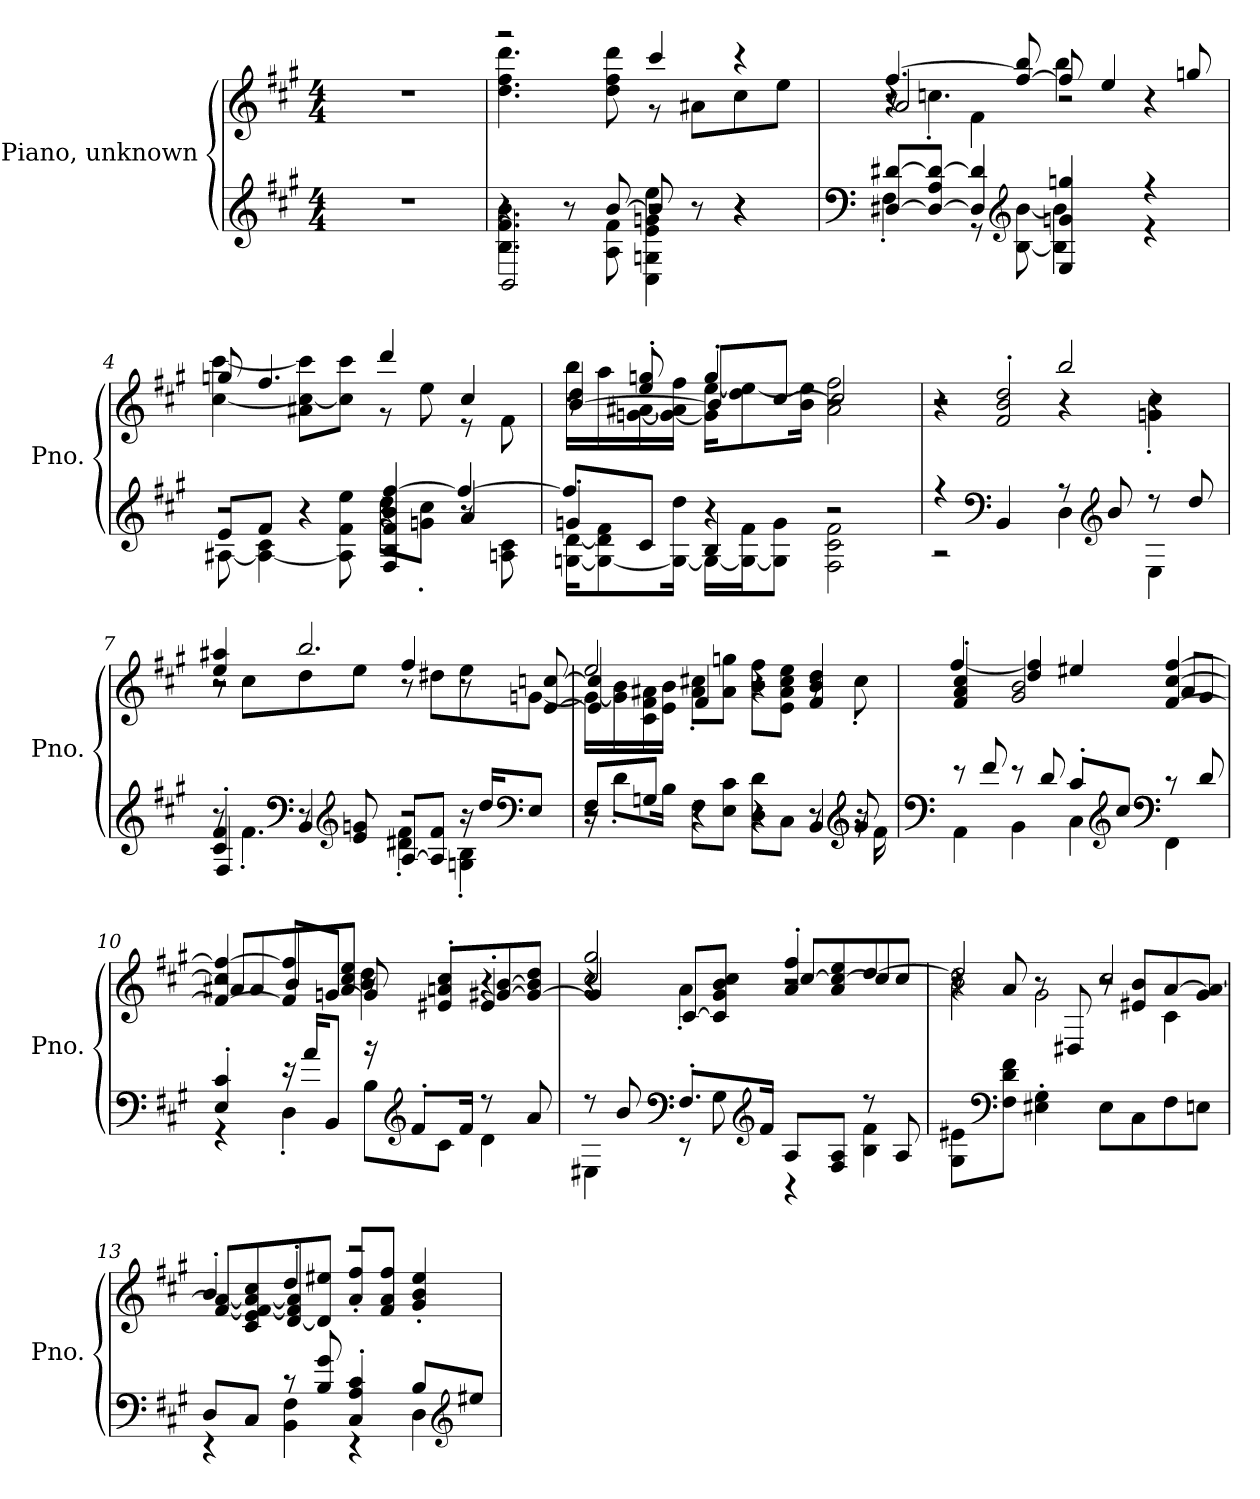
**kern	**kern
*part1	*part1
*staff2	*staff1
*I"Piano, unknown	*
*I'Pno.	*
*clefG2	*clefG2
*k[f#c#g#]	*k[f#c#g#]
*M4/4	*M4/4
*MM120	*MM120
=1	=1
1r	1r
=2	=2
*^	*^
*	*^	*	*
4r	4.B\ 4.f#\ 4.b\	2BB/	2r	4.dd\ 4.ff#\ 4.ddd\
8r	.	.	.	.
[8b/	8A\ 8f#\	.	.	8dd\ 8ff#\ 8ddd\
8b/]	4C#\ 4Gn\ 4e\ 4gn\ 4ee\	2r	4ccc#/	8r
8r	.	.	.	8a#X\L
4r	4r	.	4r	8cc#\
.	.	.	.	8ee\J
*v	*v	*v	*	*
*	*v	*v
=3	=3
*clefF4	*
*^	*^
*	*	*	*^
*	*	*	*	*^
[8D#X/ [8d#X/L	4F#'\	[4.ff#/	8r	2a/	4r
8D#/_ 8A/ 8d#/_J	.	.	4.ccn'\	.	.
4D#/] 4d#/]	8r	.	.	.	4f#\
*clefG2	*	*	*	*	*
.	[8B\ [8b\	8ff#/_ 8bb/	.	.	.
4E/ 4gn/ 4ggn/	4B\] 4b\]	8ff#/]	4bb\	2r	2r
.	.	4ee/	.	.	.
4r	4r	.	4r	.	.
.	.	8ggn/	.	.	.
*	*	*	*v	*v	*v
!!LO:LB:g=z
=4	=4	=4	=4
*	*^	*	*
2r	[8A#X\	8e/L	8ggn/	[4cc#\ [4ccc#\
.	4A#\_ 4c#\	8f#/J	4.ff#/	.
.	.	4r	.	8a#X\ 8cc#\_ 8ccc#\]L
.	8A#\] 8f#\ 8ee\	.	.	8cc#\] 8ccc#\J
4r	8dd\L	4F#/ 4B/ 4f#/ 4b/ [4ff#/	4ddd/	8r
.	8gn\' 8cc#\'J	.	.	8ee\
4a/	8r	4ff#/_	4cc#/	8r
.	8An\ 8c#\	.	.	8f#\
=5	=5	=5	=5	=5
*	*	*	*	*^
4gn'/	[16Gn\ [16d\KL	8ff#/L]	8r	16bb\LL	[4b/ 4dd/
.	8G\_ 8d\] 8f#\	.	.	16aa\	.
.	.	8c#/J	8ee/' 8ggn/'	[16gn\ [16a#X\	.
.	16G\_ 16dd\Jk	.	.	16g\_ 16a#\] 16ff#\JJ	.
4r	16G\LL_	4B/	4gg'/	16g\] [16ee\KL	8b/L]
.	16G\_ 16f#\J	.	.	8dd\ 8ee\_	.
.	8G\] 8g\J	.	.	.	[8cc#/J
.	.	.	.	16b\ 16ee\]Jk	.
2r	2F#\ 2c#\ 2f#\	2r	2r	2a#\ 2ff#\	2cc#/]
*	*v	*v	*	*	*
=6	=6	=6	=6	=6
4r	2r	2r	2r	4r
*clefF4	*	*	*	*
4BB/	.	.	.	2f#/' 2b/' 2dd/'
8r	4D\	2bb/	4r	.
*clefG2	*	*	*	*
8b/	.	.	.	.
8r	4E\	.	4gn\' 4cc#\'	4r
8dd/	.	.	.	.
!!LO:LB:g=z	!!	!!
=7	=7	=7	=7	=7
*	*^	*	*	*
4c#/' 4f#/'	8r	4F#/	4ee/ 4aa#X/	8r	2r
.	4.f#'\	.	.	8cc#\L	.
*clefF4	*	*	*	*	*
8r	.	4BB/	2.bb/	8dd\	.
*clefG2	*	*	*	*	*
8e/ 8gn/	.	.	.	8ee\J	.
[8A/L	4d#X\' 4f#\'	2r	.	8r	4ff#/
8A/] 8f#/J	.	.	.	8dd#X\L	.
16r	4Gn\' 4B\'	.	.	8ee\	8r
16dd/KL	.	.	.	.	.
*clefF4	*	*	*	*	*
8E/J	.	.	.	[8gn\J	[8e/ [8ccn/
=8	=8	=8	=8	=8	=8
2r	16r	8F#/L	2ee/	16g\LL_	4e/] 4cc/]
.	8d'\L	.	.	16g\] 16b\	.
.	.	8Gn/J	.	16c#\ 16f#\ 16a#X\	.
.	16B\Jk	.	.	16e\ 16b\JJ	.
.	8F#\L	4r	.	8a#\' 8cc#X\'L	4f#/
.	8E\ 8c#\J	.	.	8a#\ 8ggn\J	.
4r	8D\ 8d\L	4r	4r	8b\ 8ff#\L	2r
.	8C#\J	.	.	8e\ 8a#\ 8cc#\ 8ee\J	.
8r	8r	4BB/	4f#/ 4b/ 4dd/	8r	.
*clefG2	*	*	*	*	*
8g#/	16r	.	.	8cc#'\	.
.	16f#\	.	.	.	.
*v	*v	*v	*	*	*
*	*v	*v	*v
!!LO:LB:g=z
=9	=9
*clefF4	*
*^	*^
8r	4AA\	4f#/' 4a/' 4cc#/'	[4ff#/
8f#/	.	.	.
8r	4BB\	2g#/ 2b/	4dd/ 4ff#/]
8d/	.	.	.
8c#'/L	4C#\	.	4ee#X/
*clefG2	*	*	*
8cc#/J	.	.	.
*clefF4	*	*	*
8r	4FF#\	[4f#/ [4cc#/ [4ff#/	8a/L
8d/	.	.	8g#/J
=10	=10	=10	=10
*	*	*	*^
4E/' 4c#/'	4r	4f#/_ 4cc#/] 4ff#/_	2r	8a#X/L
.	.	.	.	8a#/
16r	4D'\	8f#/] 8ff#/]L	.	8b/
16a/KL	.	.	.	.
8BB/J	.	[8gn/J	.	8a#/ 8cc#/ 8ee/J
16r	8B\L	8g/]	4b\ 4dd\	8r
*clefG2	*	*	*	*
8f#'/L	.	.	.	.
.	8c#\J	8r	.	8e#X/' 8an/' 8cc#/'L
16f#/Jk	.	.	.	.
8r	4d\	4e#'/	4r	[8g#X/ [8b/
8a/	.	.	.	8g#/_ 8b/] 8dd/J
!!LO:LB:g=z	!!	!!
=11	=11	=11	=11	=11
8r	4E#X\	2cc#/ 2gg#/	4r	4g#/]
8b/	.	.	.	.
*clefF4	*	*	*	*
8.F#'/L	8r	.	4a'\	[8c#/L
.	8G#\	.	.	8c#/] 8g#/ 8b/ 8cc#/J
*clefG2	*	*	*	*
16f#/Jk	.	.	.	.
8A/L	4r	4a/' 4ff#/'	2r	[8cc#/L
8F#/ 8A/J	.	.	.	8a/ 8cc#/_ 8ee/
8r	4B\ 4f#\	[4dd/	.	8cc#/]
8A/	.	.	.	8cc#/J
*v	*v	*	*	*
=12	=12	=12	=12
*	*	*	*^
8G#\ 8e#X\L	2dd/]	2b\	8r	4r
*clefF4	*	*	*	*
8F#\ 8d\ 8f#\J	.	.	8a/	.
4E#X\' 4G#\'	.	.	8r	2g#\
.	.	.	8D#X/	.
8E#\L	2cc#/	2r	8r	.
8C#\	.	.	8e#X/ 8b/L	.
8F#\	.	.	[8a/	4c#\
8En\J	.	.	8g#/ 8a/_J	.
*	*	*v	*v	*v
!!LO:LB:g=z
=13	=13	=13
*^	*	*
8D/L	4r	4b'/	[8f#/ 8a/_L
8C#/J	.	.	8c#/ 8e/ 8f#/_ 8a/_ 8cc#/
8r	4BB\ 4F#\	4dd'/	[8d/ 8f#/] 8a/]
8B/ 8g#/	.	.	8d/] 8ee#X/J
4C#/' 4A/' 4c#/'	4r	2r	8a/' 8ff#/'L
.	.	.	8f#/ 8a/ 8ff#/J
8B/L	4D\	.	4g#/' 4b/' 4ee#/'
*clefG2	*	*	*
8ee#X/J	.	.	.
*v	*v	*	*
*	*v	*v
=	=
*-	*-
